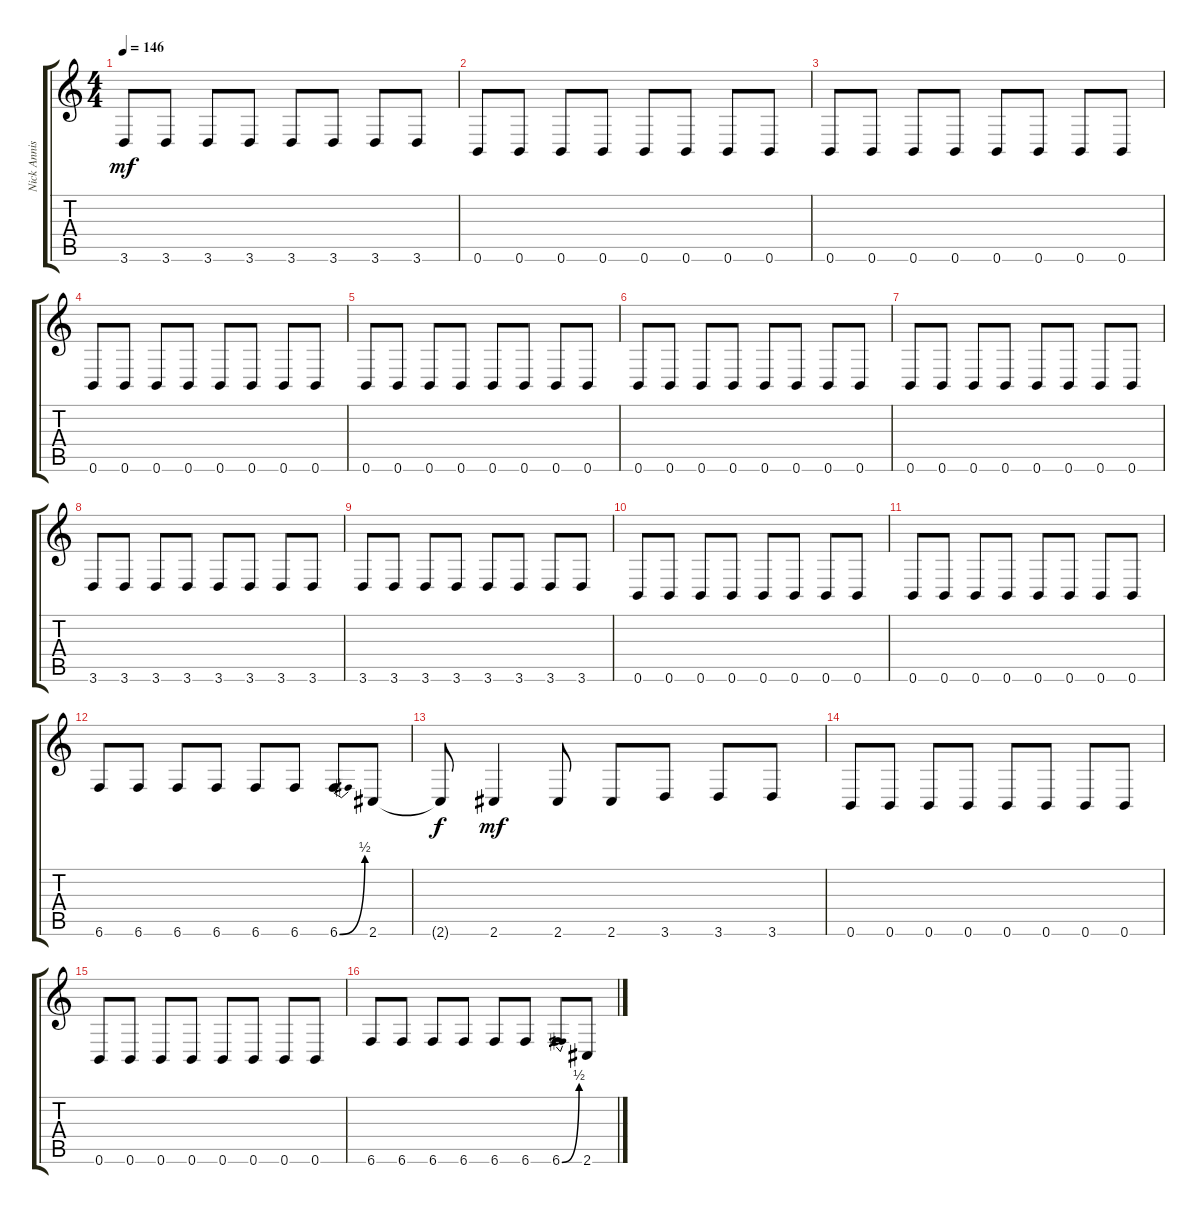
\track ("Nick Annis" "Nick Annis") {instrument distortionguitar}
\staff {score tabs}
\tuning (E4 B3 G3 D3 A2 B1) {hide}
\ts (4 4)
\tempo 146
\clef g2
\ks c
3.6.8{dy mf} 3.6.8 3.6.8 3.6.8 3.6.8 3.6.8 3.6.8 3.6.8 |
0.6.8 0.6.8 0.6.8 0.6.8 0.6.8 0.6.8 0.6.8 0.6.8 |
0.6.8 0.6.8 0.6.8 0.6.8 0.6.8 0.6.8 0.6.8 0.6.8 |
0.6.8 0.6.8 0.6.8 0.6.8 0.6.8 0.6.8 0.6.8 0.6.8 |
0.6.8 0.6.8 0.6.8 0.6.8 0.6.8 0.6.8 0.6.8 0.6.8 |
0.6.8 0.6.8 0.6.8 0.6.8 0.6.8 0.6.8 0.6.8 0.6.8 |
0.6.8 0.6.8 0.6.8 0.6.8 0.6.8 0.6.8 0.6.8 0.6.8 |
3.6.8 3.6.8 3.6.8 3.6.8 3.6.8 3.6.8 3.6.8 3.6.8 |
3.6.8 3.6.8 3.6.8 3.6.8 3.6.8 3.6.8 3.6.8 3.6.8 |
0.6.8 0.6.8 0.6.8 0.6.8 0.6.8 0.6.8 0.6.8 0.6.8 |
0.6.8 0.6.8 0.6.8 0.6.8 0.6.8 0.6.8 0.6.8 0.6.8 |
6.6.8 6.6.8 6.6.8 6.6.8 6.6.8 6.6.8 6.6{be (bend 0 0 60 2)}.8 2.6.8 |
2.6{t}.8{dy f} 2.6.4{dy mf} 2.6.8 2.6.8 3.6.8 3.6.8 3.6.8 |
0.6.8 0.6.8 0.6.8 0.6.8 0.6.8 0.6.8 0.6.8 0.6.8 |
0.6.8 0.6.8 0.6.8 0.6.8 0.6.8 0.6.8 0.6.8 0.6.8 |
6.6.8 6.6.8 6.6.8 6.6.8 6.6.8 6.6.8 6.6{be (bend 0 0 60 2)}.8 2.6.8
